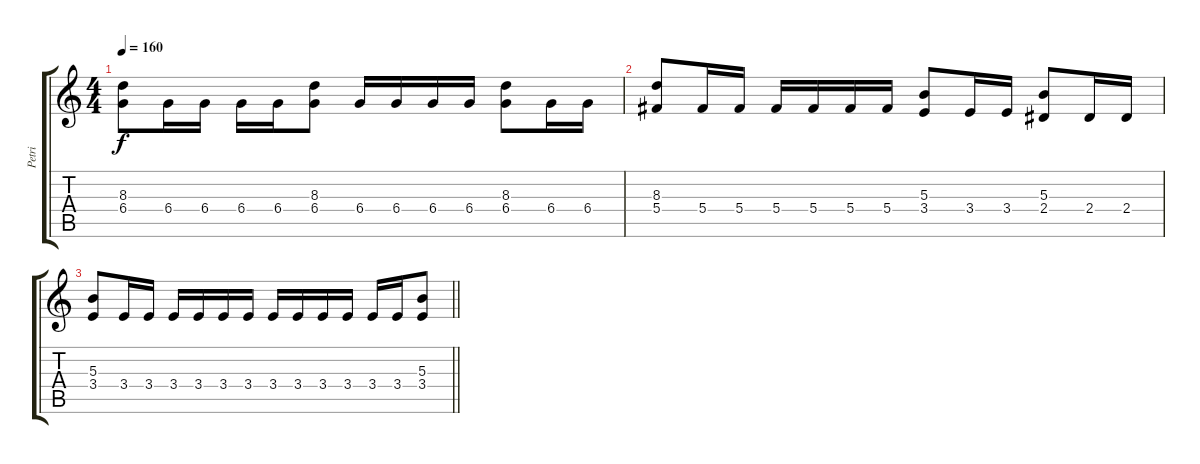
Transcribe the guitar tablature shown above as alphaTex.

\track ("Petri" "Petri") {instrument distortionguitar}
\staff {score tabs}
\tuning (Eb4 Bb3 Gb3 Db3 Ab2 Eb2) {hide}
\ts (4 4)
\tempo 160
\clef g2
\ks c
(8.3 6.4).8{dy f} 6.4.16 6.4.16 6.4.16 6.4.16 (8.3 6.4).8 6.4.16 6.4.16 6.4.16 6.4.16 (8.3 6.4).8 6.4.16 6.4.16 |
(8.3 5.4).8 5.4.16 5.4.16 5.4.16 5.4.16 5.4.16 5.4.16 (5.3 3.4).8 3.4.16 3.4.16 (5.3 2.4).8 2.4.16 2.4.16 |
\barLineRight lightlight
(5.3 3.4).8 3.4.16 3.4.16 3.4.16 3.4.16 3.4.16 3.4.16 3.4.16 3.4.16 3.4.16 3.4.16 3.4.16 3.4.16 (5.3 3.4).8
